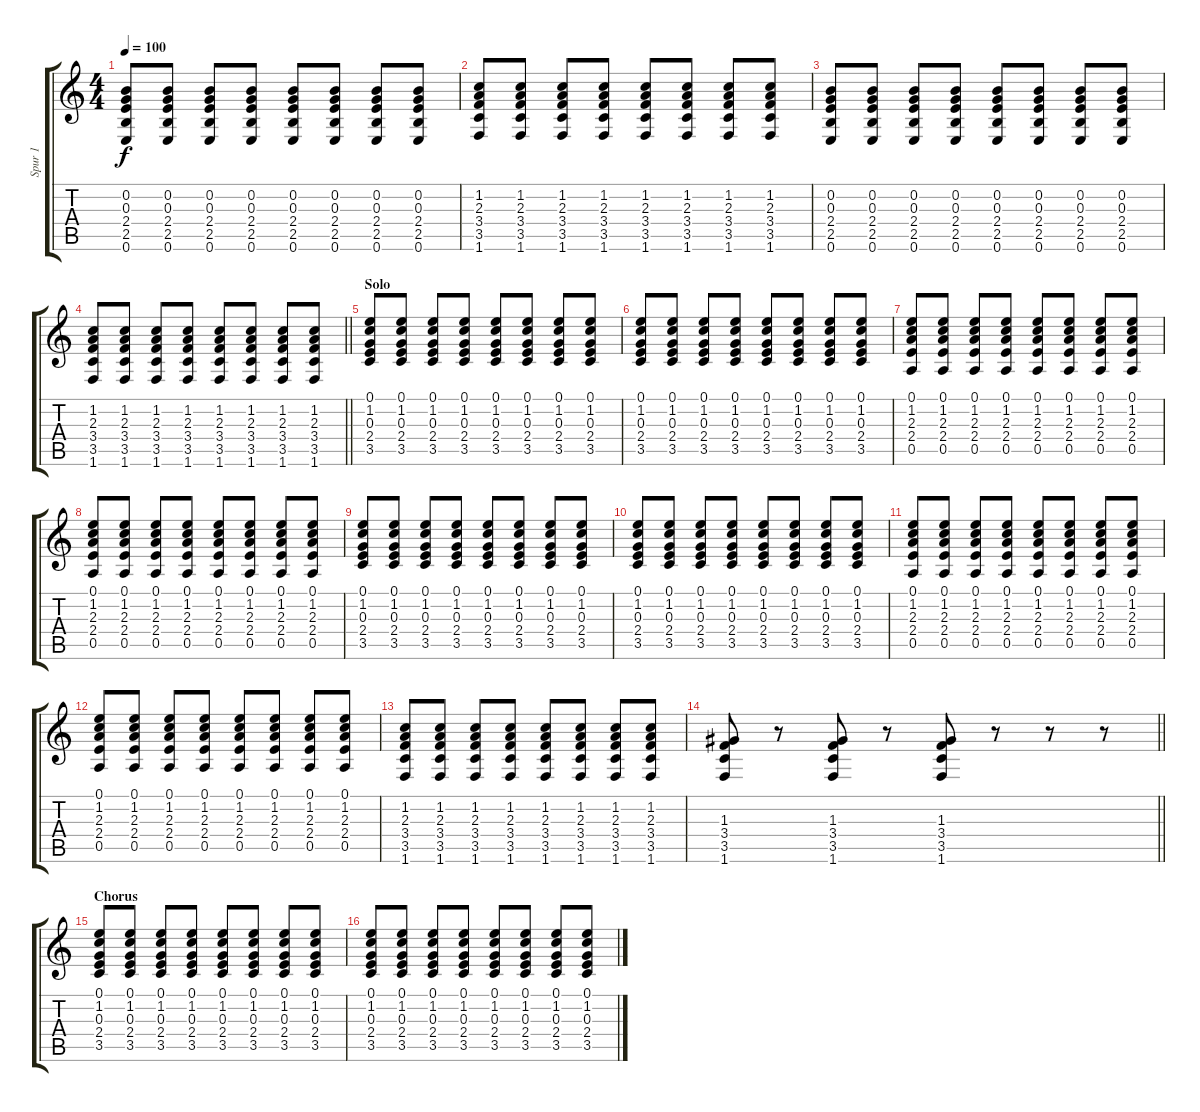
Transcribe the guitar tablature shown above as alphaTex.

\track ("Spur 1" "Spur 1") {instrument acousticguitarsteel}
\staff {score tabs}
\tuning (E4 B3 G3 D3 A2 E2) {hide}
\ts (4 4)
\tempo 100
\clef g2
\ks c
(0.2 0.3 2.4 2.5 0.6).8{dy f} (0.2 0.3 2.4 2.5 0.6).8 (0.2 0.3 2.4 2.5 0.6).8 (0.2 0.3 2.4 2.5 0.6).8 (0.2 0.3 2.4 2.5 0.6).8 (0.2 0.3 2.4 2.5 0.6).8 (0.2 0.3 2.4 2.5 0.6).8 (0.2 0.3 2.4 2.5 0.6).8 |
(1.2 2.3 3.4 3.5 1.6).8 (1.2 2.3 3.4 3.5 1.6).8 (1.2 2.3 3.4 3.5 1.6).8 (1.2 2.3 3.4 3.5 1.6).8 (1.2 2.3 3.4 3.5 1.6).8 (1.2 2.3 3.4 3.5 1.6).8 (1.2 2.3 3.4 3.5 1.6).8 (1.2 2.3 3.4 3.5 1.6).8 |
(0.2 0.3 2.4 2.5 0.6).8 (0.2 0.3 2.4 2.5 0.6).8 (0.2 0.3 2.4 2.5 0.6).8 (0.2 0.3 2.4 2.5 0.6).8 (0.2 0.3 2.4 2.5 0.6).8 (0.2 0.3 2.4 2.5 0.6).8 (0.2 0.3 2.4 2.5 0.6).8 (0.2 0.3 2.4 2.5 0.6).8 |
\barLineRight lightlight
(1.2 2.3 3.4 3.5 1.6).8 (1.2 2.3 3.4 3.5 1.6).8 (1.2 2.3 3.4 3.5 1.6).8 (1.2 2.3 3.4 3.5 1.6).8 (1.2 2.3 3.4 3.5 1.6).8 (1.2 2.3 3.4 3.5 1.6).8 (1.2 2.3 3.4 3.5 1.6).8 (1.2 2.3 3.4 3.5 1.6).8 |
\section ("" "Solo")
(0.1 1.2 0.3 2.4 3.5).8{volume 12} (0.1 1.2 0.3 2.4 3.5).8 (0.1 1.2 0.3 2.4 3.5).8 (0.1 1.2 0.3 2.4 3.5).8 (0.1 1.2 0.3 2.4 3.5).8 (0.1 1.2 0.3 2.4 3.5).8 (0.1 1.2 0.3 2.4 3.5).8 (0.1 1.2 0.3 2.4 3.5).8 |
(0.1 1.2 0.3 2.4 3.5).8 (0.1 1.2 0.3 2.4 3.5).8 (0.1 1.2 0.3 2.4 3.5).8 (0.1 1.2 0.3 2.4 3.5).8 (0.1 1.2 0.3 2.4 3.5).8 (0.1 1.2 0.3 2.4 3.5).8 (0.1 1.2 0.3 2.4 3.5).8 (0.1 1.2 0.3 2.4 3.5).8 |
(0.1 1.2 2.3 2.4 0.5).8 (0.1 1.2 2.3 2.4 0.5).8 (0.1 1.2 2.3 2.4 0.5).8 (0.1 1.2 2.3 2.4 0.5).8 (0.1 1.2 2.3 2.4 0.5).8 (0.1 1.2 2.3 2.4 0.5).8 (0.1 1.2 2.3 2.4 0.5).8 (0.1 1.2 2.3 2.4 0.5).8 |
(0.1 1.2 2.3 2.4 0.5).8 (0.1 1.2 2.3 2.4 0.5).8 (0.1 1.2 2.3 2.4 0.5).8 (0.1 1.2 2.3 2.4 0.5).8 (0.1 1.2 2.3 2.4 0.5).8 (0.1 1.2 2.3 2.4 0.5).8 (0.1 1.2 2.3 2.4 0.5).8 (0.1 1.2 2.3 2.4 0.5).8 |
(0.1 1.2 0.3 2.4 3.5).8 (0.1 1.2 0.3 2.4 3.5).8 (0.1 1.2 0.3 2.4 3.5).8 (0.1 1.2 0.3 2.4 3.5).8 (0.1 1.2 0.3 2.4 3.5).8 (0.1 1.2 0.3 2.4 3.5).8 (0.1 1.2 0.3 2.4 3.5).8 (0.1 1.2 0.3 2.4 3.5).8 |
(0.1 1.2 0.3 2.4 3.5).8 (0.1 1.2 0.3 2.4 3.5).8 (0.1 1.2 0.3 2.4 3.5).8 (0.1 1.2 0.3 2.4 3.5).8 (0.1 1.2 0.3 2.4 3.5).8 (0.1 1.2 0.3 2.4 3.5).8 (0.1 1.2 0.3 2.4 3.5).8 (0.1 1.2 0.3 2.4 3.5).8 |
(0.1 1.2 2.3 2.4 0.5).8 (0.1 1.2 2.3 2.4 0.5).8 (0.1 1.2 2.3 2.4 0.5).8 (0.1 1.2 2.3 2.4 0.5).8 (0.1 1.2 2.3 2.4 0.5).8 (0.1 1.2 2.3 2.4 0.5).8 (0.1 1.2 2.3 2.4 0.5).8 (0.1 1.2 2.3 2.4 0.5).8 |
(0.1 1.2 2.3 2.4 0.5).8 (0.1 1.2 2.3 2.4 0.5).8 (0.1 1.2 2.3 2.4 0.5).8 (0.1 1.2 2.3 2.4 0.5).8 (0.1 1.2 2.3 2.4 0.5).8 (0.1 1.2 2.3 2.4 0.5).8 (0.1 1.2 2.3 2.4 0.5).8 (0.1 1.2 2.3 2.4 0.5).8 |
(1.2 2.3 3.4 3.5 1.6).8 (1.2 2.3 3.4 3.5 1.6).8 (1.2 2.3 3.4 3.5 1.6).8 (1.2 2.3 3.4 3.5 1.6).8 (1.2 2.3 3.4 3.5 1.6).8 (1.2 2.3 3.4 3.5 1.6).8 (1.2 2.3 3.4 3.5 1.6).8 (1.2 2.3 3.4 3.5 1.6).8 |
\barLineRight lightlight
(1.3 3.4 3.5 1.6).8 r.8 (1.3 3.4 3.5 1.6).8 r.8 (1.3 3.4 3.5 1.6).8 r.8 r.8 r.8 |
\section ("" "Chorus")
(0.1 1.2 0.3 2.4 3.5).8{volume 14} (0.1 1.2 0.3 2.4 3.5).8 (0.1 1.2 0.3 2.4 3.5).8 (0.1 1.2 0.3 2.4 3.5).8 (0.1 1.2 0.3 2.4 3.5).8 (0.1 1.2 0.3 2.4 3.5).8 (0.1 1.2 0.3 2.4 3.5).8 (0.1 1.2 0.3 2.4 3.5).8 |
(0.1 1.2 0.3 2.4 3.5).8 (0.1 1.2 0.3 2.4 3.5).8 (0.1 1.2 0.3 2.4 3.5).8 (0.1 1.2 0.3 2.4 3.5).8 (0.1 1.2 0.3 2.4 3.5).8 (0.1 1.2 0.3 2.4 3.5).8 (0.1 1.2 0.3 2.4 3.5).8 (0.1 1.2 0.3 2.4 3.5).8
